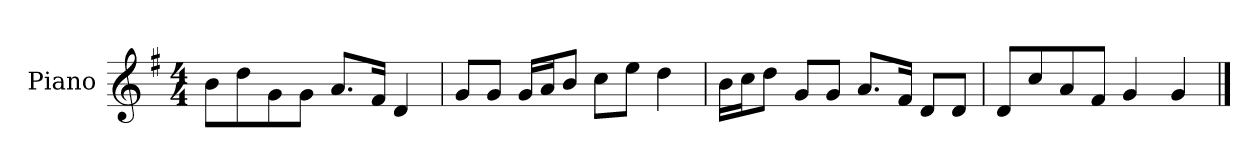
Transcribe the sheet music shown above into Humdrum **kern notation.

**kern
*part1
*staff1
*I"Piano
*I'P-no
*clefG2
*k[f#]
*M4/4
*MM90
=1
8b\L
8dd\
8g\
8g\J
8.a/L
16f#/Jk
4d/
=2
8g/L
8g/J
16g/LL
16a/J
8b/J
8cc\L
8ee\J
4dd\
=3
16b\LL
16cc\J
8dd\J
8g/L
8g/J
8.a/L
16f#/Jk
8d/L
8d/J
=4
8d/L
8cc/
8a/
8f#/J
4g/
4g/
==
*-
